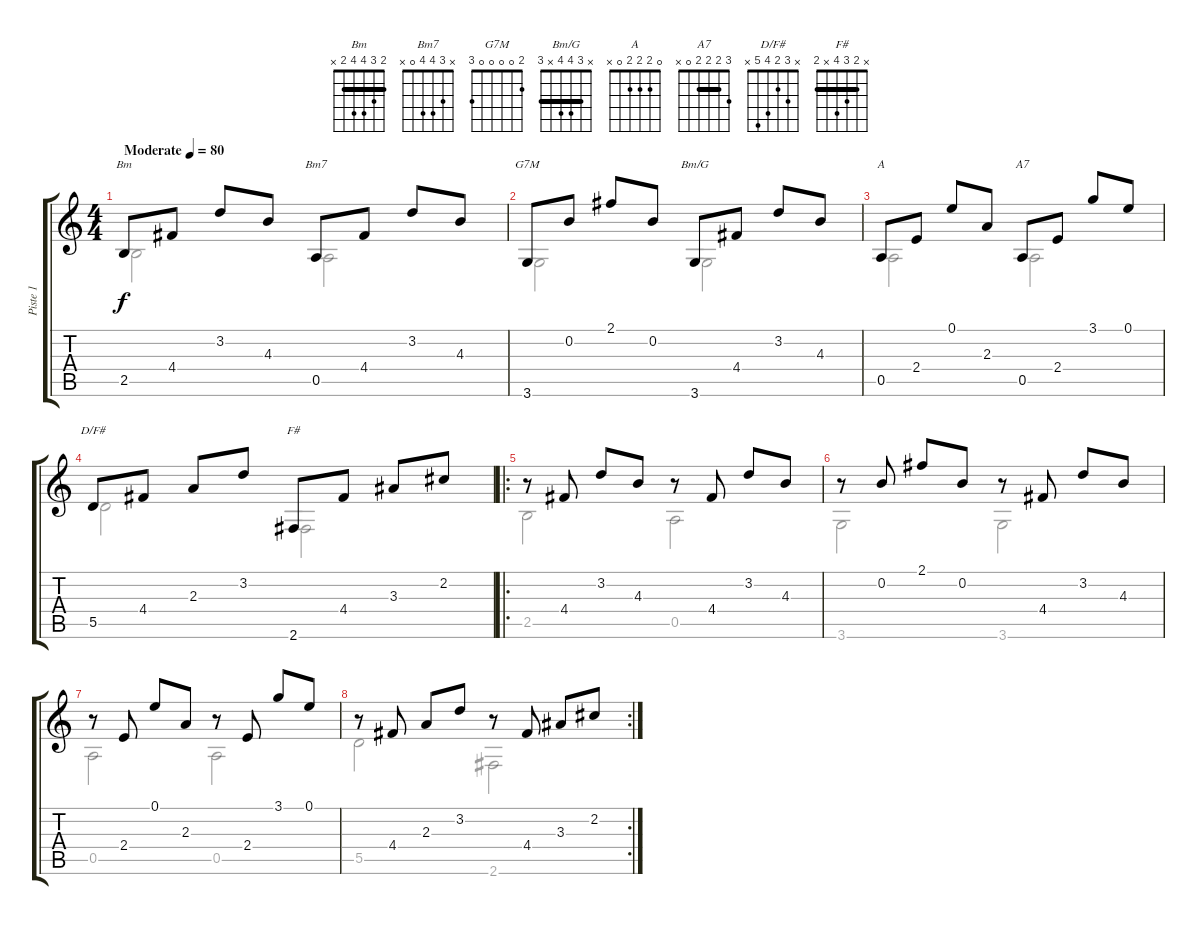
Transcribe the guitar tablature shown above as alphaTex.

\track ("Piste 1" "Piste 1") {instrument acousticguitarsteel}
\staff {score tabs}
\tuning (E4 B3 G3 D3 A2 E2) {hide}
\chord ("Bm" 2 3 4 4 2 x) {barre 2}
\chord ("Bm7" x 3 4 4 0 x)
\chord ("G7M" 2 0 0 0 0 3)
\chord ("Bm/G" x 3 4 4 x 3) {barre 3}
\chord ("A" 0 2 2 2 0 x)
\chord ("A7" 3 2 2 2 0 x) {barre 2}
\chord ("D/F#" x 3 2 4 5 x)
\chord ("F#" x 2 3 4 x 2) {barre 2}
\voice
\ts (4 4)
\tempo (80 "Moderate")
\clef g2
\ks c
2.5.8{ch "Bm" dy f instrument acousticguitarsteel} 4.4.8 3.2.8 4.3.8 0.5.8{ch "Bm7"} 4.4.8 3.2.8 4.3.8 |
3.6.8{ch "G7M"} 0.2.8 2.1.8 0.2.8 3.6.8{ch "Bm/G"} 4.4.8 3.2.8 4.3.8 |
0.5.8{ch "A"} 2.4.8 0.1.8 2.3.8 0.5.8{ch "A7"} 2.4.8 3.1.8 0.1.8 |
5.5.8{ch "D/F#"} 4.4.8 2.3.8 3.2.8 2.6.8{ch "F#"} 4.4.8 3.3.8 2.2.8 |
\ro
r.8 4.4.8 3.2.8 4.3.8 r.8 4.4.8 3.2.8 4.3.8 |
r.8 0.2.8 2.1.8 0.2.8 r.8 4.4.8 3.2.8 4.3.8 |
r.8 2.4.8 0.1.8 2.3.8 r.8 2.4.8 3.1.8 0.1.8 |
\rc 2
r.8 4.4.8 2.3.8 3.2.8 r.8 4.4.8 3.3.8 2.2.8
\voice
\clef g2
\ottava regular
\simile none
\ks c
2.5.2{dy f} 0.5.2 |
3.6.2 3.6.2 |
0.5.2 0.5.2 |
5.5.2 2.6.2 |
2.5.2 0.5.2 |
3.6.2 3.6.2 |
0.5.2 0.5.2 |
5.5.2 2.6.2
